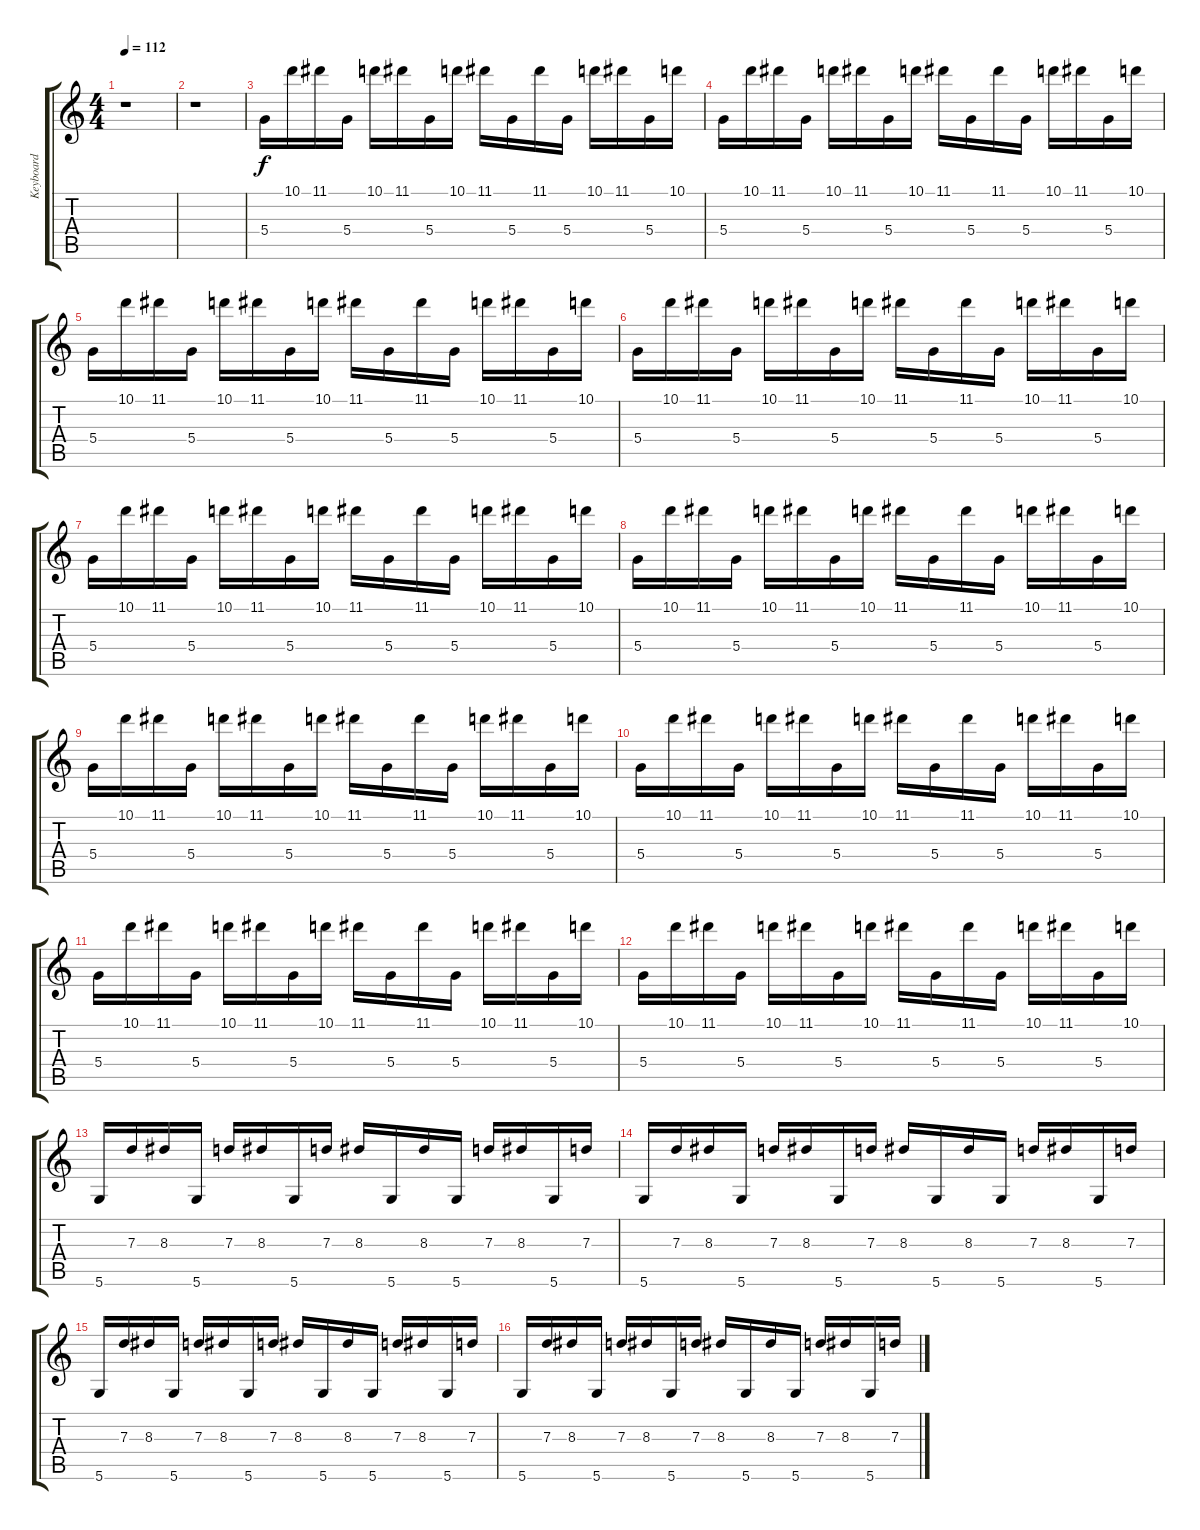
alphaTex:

\track ("Keyboard" "Keyboard") {instrument synthbass1}
\staff {score tabs}
\tuning (E4 B3 G3 D3 A2 D2) {hide}
\ts (4 4)
\tempo 112
\clef g2
\ks c
r.1{dy f} |
r.1 |
5.4.16{volume 13} 10.1.16 11.1.16 5.4.16 10.1.16 11.1.16 5.4.16 10.1.16 11.1.16 5.4.16 11.1.16 5.4.16 10.1.16 11.1.16 5.4.16 10.1.16 |
5.4.16 10.1.16 11.1.16 5.4.16 10.1.16 11.1.16 5.4.16 10.1.16 11.1.16 5.4.16 11.1.16 5.4.16 10.1.16 11.1.16 5.4.16 10.1.16 |
5.4.16 10.1.16 11.1.16 5.4.16 10.1.16 11.1.16 5.4.16 10.1.16 11.1.16 5.4.16 11.1.16 5.4.16 10.1.16 11.1.16 5.4.16 10.1.16 |
5.4.16 10.1.16 11.1.16 5.4.16 10.1.16 11.1.16 5.4.16 10.1.16 11.1.16 5.4.16 11.1.16 5.4.16 10.1.16 11.1.16 5.4.16 10.1.16 |
5.4.16 10.1.16 11.1.16 5.4.16 10.1.16 11.1.16 5.4.16 10.1.16 11.1.16 5.4.16 11.1.16 5.4.16 10.1.16 11.1.16 5.4.16 10.1.16 |
5.4.16 10.1.16 11.1.16 5.4.16 10.1.16 11.1.16 5.4.16 10.1.16 11.1.16 5.4.16 11.1.16 5.4.16 10.1.16 11.1.16 5.4.16 10.1.16 |
5.4.16 10.1.16 11.1.16 5.4.16 10.1.16 11.1.16 5.4.16 10.1.16 11.1.16 5.4.16 11.1.16 5.4.16 10.1.16 11.1.16 5.4.16 10.1.16 |
5.4.16 10.1.16 11.1.16 5.4.16 10.1.16 11.1.16 5.4.16 10.1.16 11.1.16 5.4.16 11.1.16 5.4.16 10.1.16 11.1.16 5.4.16 10.1.16 |
5.4.16 10.1.16 11.1.16 5.4.16 10.1.16 11.1.16 5.4.16 10.1.16 11.1.16 5.4.16 11.1.16 5.4.16 10.1.16 11.1.16 5.4.16 10.1.16 |
5.4.16 10.1.16 11.1.16 5.4.16 10.1.16 11.1.16 5.4.16 10.1.16 11.1.16 5.4.16 11.1.16 5.4.16 10.1.16 11.1.16 5.4.16 10.1.16 |
5.6.16{volume 10} 7.3.16 8.3.16 5.6.16 7.3.16 8.3.16 5.6.16 7.3.16 8.3.16 5.6.16 8.3.16 5.6.16 7.3.16 8.3.16 5.6.16 7.3.16 |
5.6.16 7.3.16 8.3.16 5.6.16 7.3.16 8.3.16 5.6.16 7.3.16 8.3.16 5.6.16 8.3.16 5.6.16 7.3.16 8.3.16 5.6.16 7.3.16 |
5.6.16 7.3.16 8.3.16 5.6.16 7.3.16 8.3.16 5.6.16 7.3.16 8.3.16 5.6.16 8.3.16 5.6.16 7.3.16 8.3.16 5.6.16 7.3.16 |
5.6.16 7.3.16 8.3.16 5.6.16 7.3.16 8.3.16 5.6.16 7.3.16 8.3.16 5.6.16 8.3.16 5.6.16 7.3.16 8.3.16 5.6.16 7.3.16
